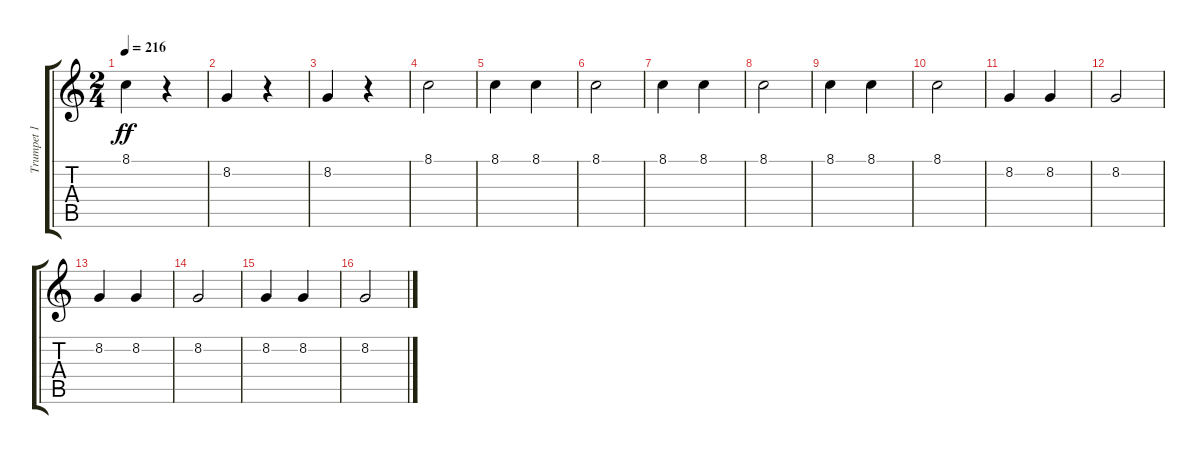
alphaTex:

\track ("Trumpet 1" "Trumpet 1") {instrument trumpet}
\staff {score tabs}
\tuning (E4 B3 G3 D3 A2 E2) {hide}
\ts (2 4)
\tempo 216
\clef g2
\ks c
8.1.4{dy ff} r.4 |
8.2.4 r.4 |
8.2.4 r.4 |
8.1.2 |
8.1.4 8.1.4 |
8.1.2 |
8.1.4 8.1.4 |
8.1.2 |
8.1.4 8.1.4 |
8.1.2 |
8.2.4 8.2.4 |
8.2.2 |
8.2.4 8.2.4 |
8.2.2 |
8.2.4 8.2.4 |
8.2.2
